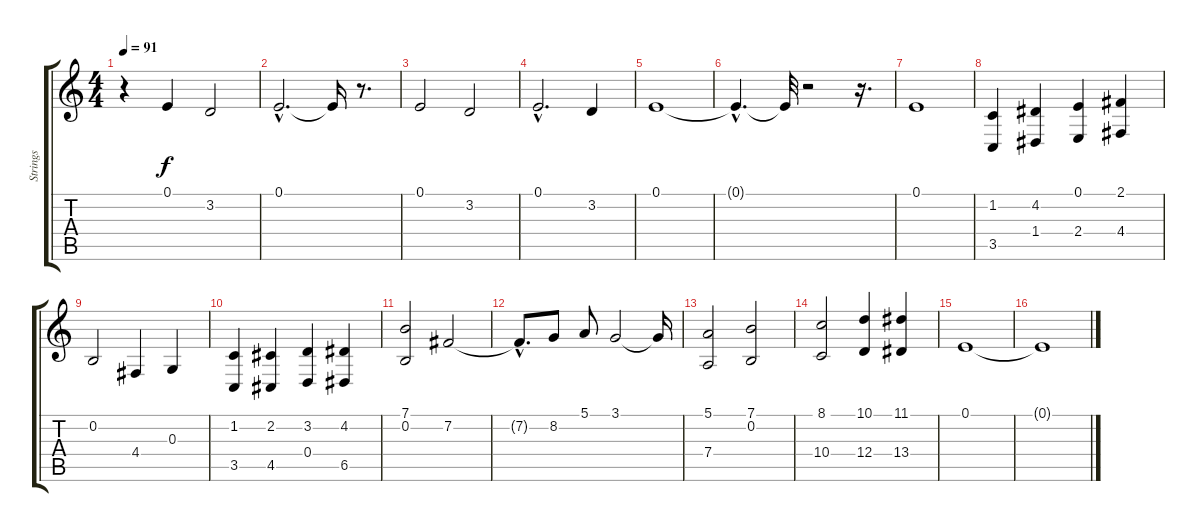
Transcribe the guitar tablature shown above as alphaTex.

\track ("Strings" "Strings") {instrument stringensemble1}
\staff {score tabs}
\tuning (E4 B3 G3 D3 A2 E2) {hide}
\ts (4 4)
\tempo 91
\clef g2
\ks c
r.4{dy f} 0.1.4 3.2.2 |
0.1{hac}.2{d} 0.1{t}.16 r.8{d} |
0.1.2 3.2.2 |
0.1{hac}.2{d} 3.2.4 |
0.1.1 |
0.1{hac t}.4{d} 0.1{t}.32 r.2 r.16{d} |
0.1.1 |
(1.2 3.5).4 (4.2 1.4).4 (0.1 2.4).4 (2.1 4.4).4 |
0.2.2 4.4.4 0.3.4 |
(1.2 3.5).4 (2.2 4.5).4 (3.2 0.4).4 (4.2 6.5).4 |
(7.1 0.2).2 7.2.2 |
7.2{hac t}.8{d} 8.2.8 5.1.8 3.1.2 3.1{t}.16 |
(5.1 7.4).2 (7.1 0.2).2 |
(8.1 10.4).2 (10.1 12.4).4 (11.1 13.4).4 |
0.1.1 |
0.1{t}.1
